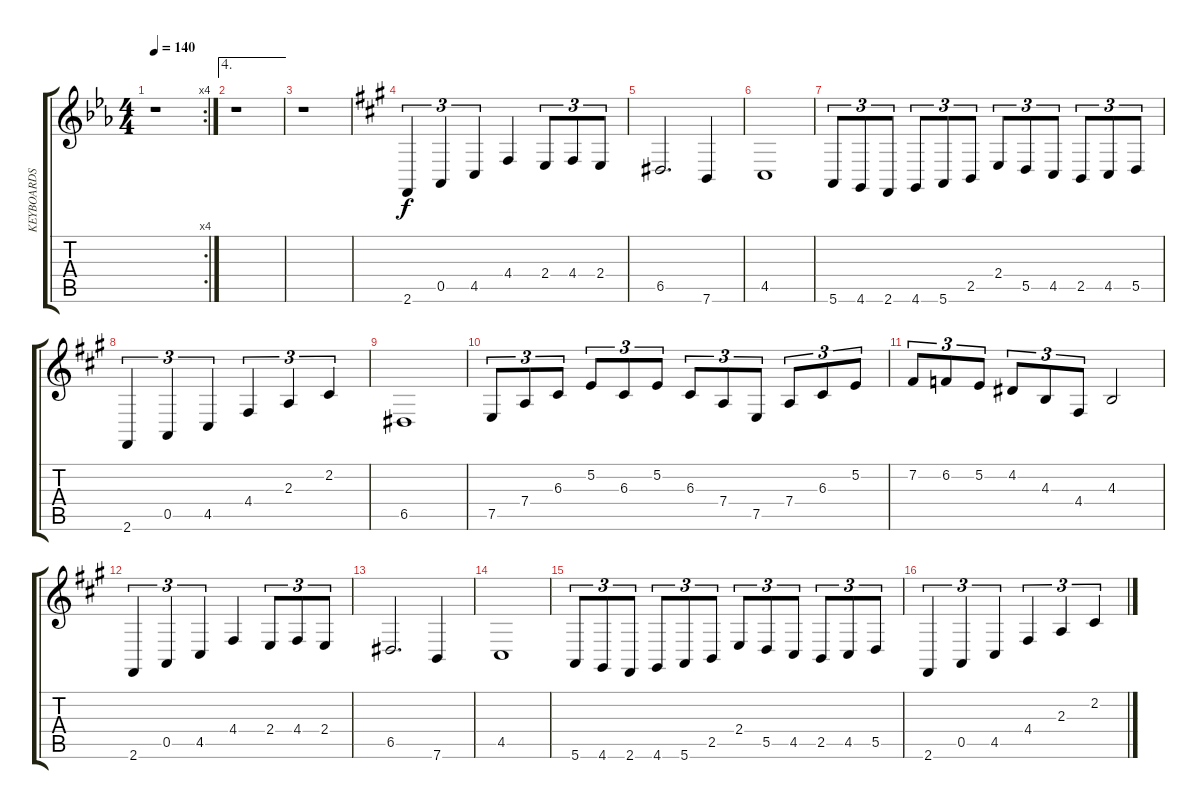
\track ("KEYBOARDS 1" "KEYBOARDS ") {instrument lead1square}
\staff {score tabs}
\tuning (E4 B3 G3 D3 A2 E2) {hide}
\rc 4
\ts (4 4)
\tempo 140
\clef g2
\ks eb
r.1{dy f} |
\ae 4
r.1 |
r.1 |
\ks a
2.6.4{tu (3 2)} 0.5.4{tu (3 2)} 4.5.4{tu (3 2)} 4.4.4 2.4.8{tu (3 2)} 4.4.8{tu (3 2)} 2.4.8{tu (3 2)} |
6.5.2{d} 7.6.4 |
4.5.1 |
5.6.8{tu (3 2)} 4.6.8{tu (3 2)} 2.6.8{tu (3 2)} 4.6.8{tu (3 2)} 5.6.8{tu (3 2)} 2.5.8{tu (3 2)} 2.4.8{tu (3 2)} 5.5.8{tu (3 2)} 4.5.8{tu (3 2)} 2.5.8{tu (3 2)} 4.5.8{tu (3 2)} 5.5.8{tu (3 2)} |
2.6.4{tu (3 2)} 0.5.4{tu (3 2)} 4.5.4{tu (3 2)} 4.4.4{tu (3 2)} 2.3.4{tu (3 2)} 2.2.4{tu (3 2)} |
6.5.1 |
7.5.8{tu (3 2)} 7.4.8{tu (3 2)} 6.3.8{tu (3 2)} 5.2.8{tu (3 2)} 6.3.8{tu (3 2)} 5.2.8{tu (3 2)} 6.3.8{tu (3 2)} 7.4.8{tu (3 2)} 7.5.8{tu (3 2)} 7.4.8{tu (3 2)} 6.3.8{tu (3 2)} 5.2.8{tu (3 2)} |
7.2.8{tu (3 2)} 6.2.8{tu (3 2)} 5.2.8{tu (3 2)} 4.2.8{tu (3 2)} 4.3.8{tu (3 2)} 4.4.8{tu (3 2)} 4.3.2 |
2.6.4{tu (3 2)} 0.5.4{tu (3 2)} 4.5.4{tu (3 2)} 4.4.4 2.4.8{tu (3 2)} 4.4.8{tu (3 2)} 2.4.8{tu (3 2)} |
6.5.2{d} 7.6.4 |
4.5.1 |
5.6.8{tu (3 2)} 4.6.8{tu (3 2)} 2.6.8{tu (3 2)} 4.6.8{tu (3 2)} 5.6.8{tu (3 2)} 2.5.8{tu (3 2)} 2.4.8{tu (3 2)} 5.5.8{tu (3 2)} 4.5.8{tu (3 2)} 2.5.8{tu (3 2)} 4.5.8{tu (3 2)} 5.5.8{tu (3 2)} |
2.6.4{tu (3 2)} 0.5.4{tu (3 2)} 4.5.4{tu (3 2)} 4.4.4{tu (3 2)} 2.3.4{tu (3 2)} 2.2.4{tu (3 2)}
